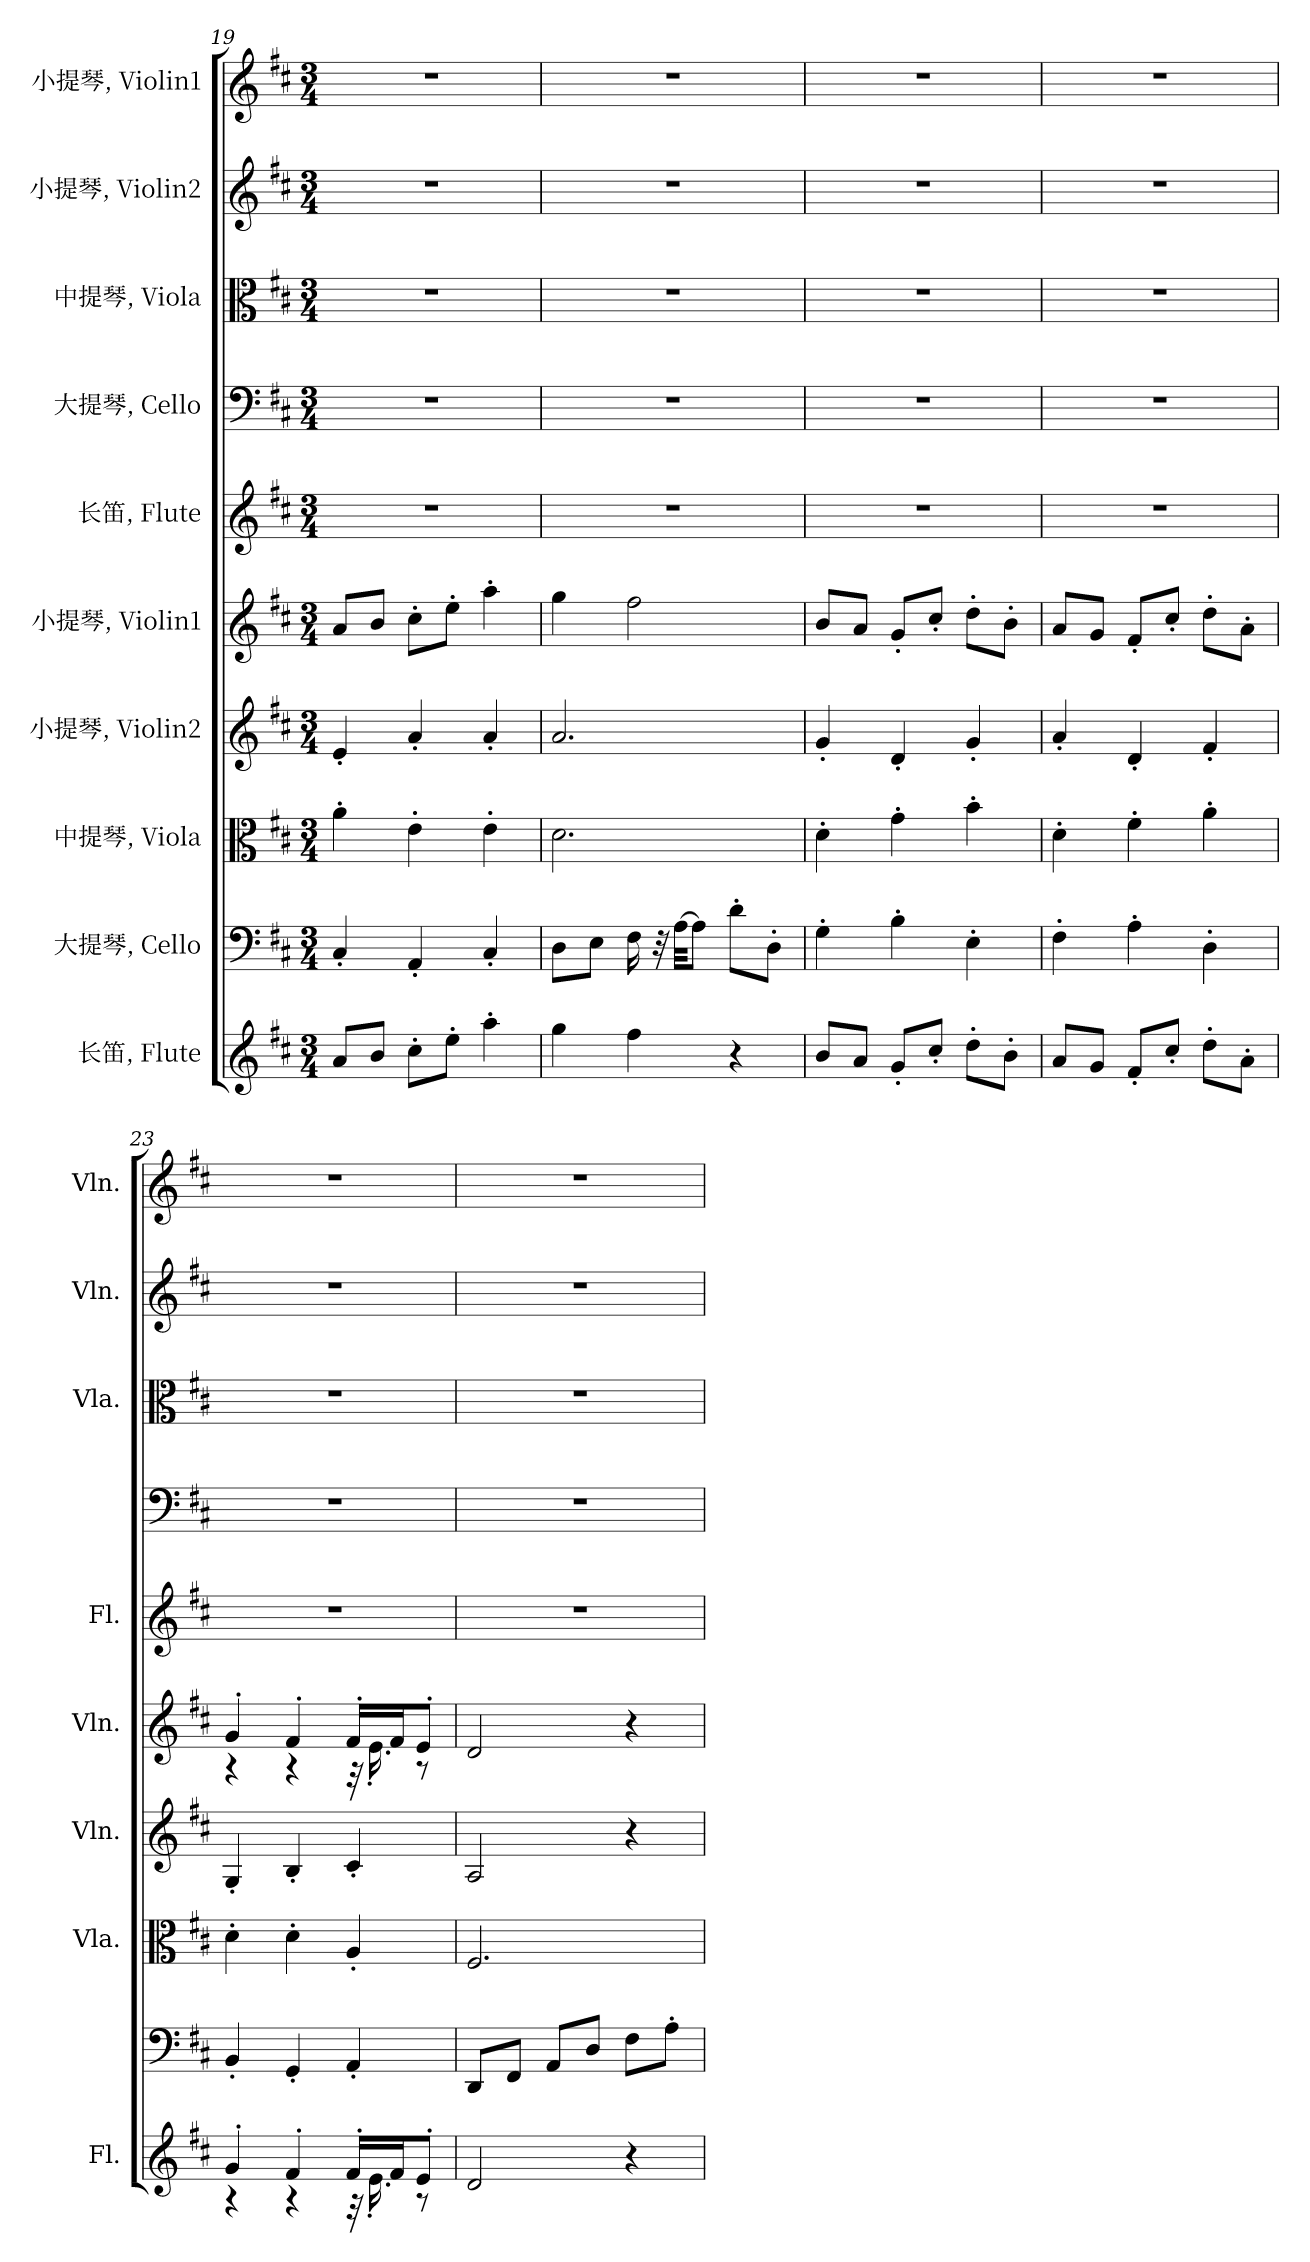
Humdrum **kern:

**kern	**kern	**kern	**kern	**kern	**kern	**kern	**kern	**kern	**kern
*part10	*part9	*part8	*part7	*part6	*part5	*part4	*part3	*part2	*part1
*staff10	*staff9	*staff8	*staff7	*staff6	*staff5	*staff4	*staff3	*staff2	*staff1
*I"长笛, Flute	*I"大提琴, Cello	*I"中提琴, Viola	*I"小提琴, Violin2	*I"小提琴, Violin1	*I"长笛, Flute	*I"大提琴, Cello	*I"中提琴, Viola	*I"小提琴, Violin2	*I"小提琴, Violin1
*I'Fl.	*	*I'Vla.	*I'Vln.	*I'Vln.	*I'Fl.	*	*I'Vla.	*I'Vln.	*I'Vln.
!!LO:PB:g=z
*clefG2	*clefF4	*clefC3	*clefG2	*clefG2	*clefG2	*clefF4	*clefC3	*clefG2	*clefG2
*k[f#c#]	*k[f#c#]	*k[f#c#]	*k[f#c#]	*k[f#c#]	*k[f#c#]	*k[f#c#]	*k[f#c#]	*k[f#c#]	*k[f#c#]
*M3/4	*M3/4	*M3/4	*M3/4	*M3/4	*M3/4	*M3/4	*M3/4	*M3/4	*M3/4
=19	=19	=19	=19	=19	=19	=19	=19	=19	=19
8a/L	4C#'/	4a'\	4e'/	8a/L	2.r	2.r	2.r	2.r	2.r
8b/J	.	.	.	8b/J	.	.	.	.	.
8cc#'\L	4AA'/	4e'\	4a'/	8cc#'\L	.	.	.	.	.
8ee'\J	.	.	.	8ee'\J	.	.	.	.	.
4aa'\	4C#'/	4e'\	4a'/	4aa'\	.	.	.	.	.
=20	=20	=20	=20	=20	=20	=20	=20	=20	=20
4gg\	8D\L	2.d\	2.a/	4gg\	2.r	2.r	2.r	2.r	2.r
.	8E\J	.	.	.	.	.	.	.	.
4ff#\	16F#\	.	.	2ff#\	.	.	.	.	.
.	32r	.	.	.	.	.	.	.	.
.	[32A\KKL	.	.	.	.	.	.	.	.
.	8A\J]	.	.	.	.	.	.	.	.
4r	8d'\L	.	.	.	.	.	.	.	.
.	8D'\J	.	.	.	.	.	.	.	.
=21	=21	=21	=21	=21	=21	=21	=21	=21	=21
8b/L	4G'\	4d'\	4g'/	8b/L	2.r	2.r	2.r	2.r	2.r
8a/J	.	.	.	8a/J	.	.	.	.	.
8g'/L	4B'\	4g'\	4d'/	8g'/L	.	.	.	.	.
8cc#'/J	.	.	.	8cc#'/J	.	.	.	.	.
8dd'\L	4E'\	4b'\	4g'/	8dd'\L	.	.	.	.	.
8b'\J	.	.	.	8b'\J	.	.	.	.	.
=22	=22	=22	=22	=22	=22	=22	=22	=22	=22
8a/L	4F#'\	4d'\	4a'/	8a/L	2.r	2.r	2.r	2.r	2.r
8g/J	.	.	.	8g/J	.	.	.	.	.
8f#'/L	4A'\	4f#'\	4d'/	8f#'/L	.	.	.	.	.
8cc#'/J	.	.	.	8cc#'/J	.	.	.	.	.
8dd'\L	4D'\	4a'\	4f#'/	8dd'\L	.	.	.	.	.
8a'\J	.	.	.	8a'\J	.	.	.	.	.
=23	=23	=23	=23	=23	=23	=23	=23	=23	=23
*^	*	*	*	*^	*	*	*	*	*
4g'/	4r	4BB'/	4d'\	4G'/	4g'/	4r	2.r	2.r	2.r	2.r	2.r
4f#'/	4r	4GG'/	4d'\	4B'/	4f#'/	4r	.	.	.	.	.
16f#'/LL	32r	4AA'/	4A'/	4c#'/	16f#'/LL	32r	.	.	.	.	.
.	16.e'\	.	.	.	.	16.e'\	.	.	.	.	.
16f#/J	.	.	.	.	16f#/J	.	.	.	.	.	.
8e'/J	8r	.	.	.	8e'/J	8r	.	.	.	.	.
*v	*v	*	*	*	*v	*v	*	*	*	*	*
=24	=24	=24	=24	=24	=24	=24	=24	=24	=24
2d/	8DD/L	2.F#/	2A/	2d/	2.r	2.r	2.r	2.r	2.r
.	8FF#/J	.	.	.	.	.	.	.	.
.	8AA/L	.	.	.	.	.	.	.	.
.	8D/J	.	.	.	.	.	.	.	.
4r	8F#\L	.	4r	4r	.	.	.	.	.
.	8A'\J	.	.	.	.	.	.	.	.
=	=	=	=	=	=	=	=	=	=
*-	*-	*-	*-	*-	*-	*-	*-	*-	*-
